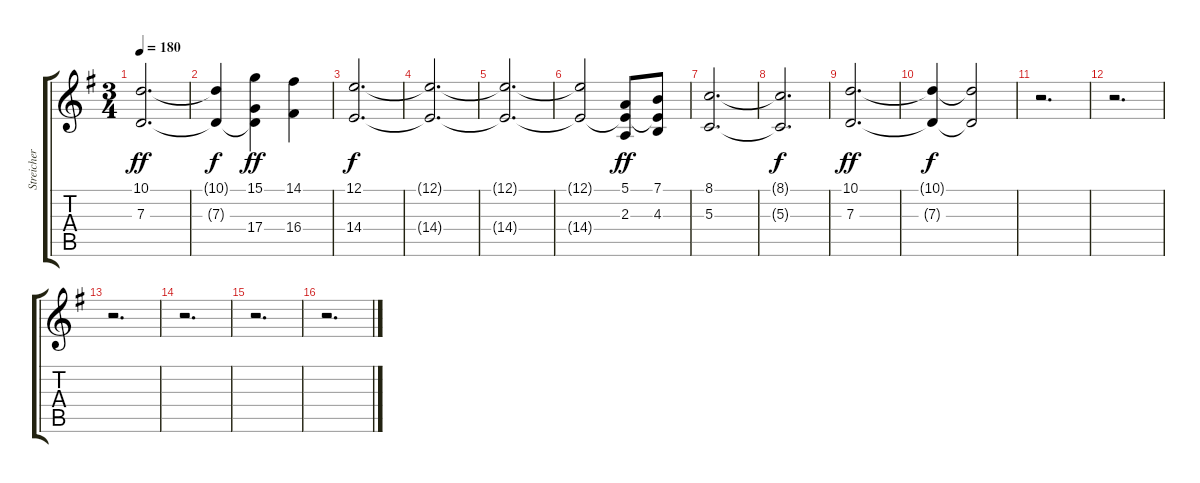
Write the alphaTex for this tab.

\track ("Streicher" "Streicher") {instrument stringensemble1 bank 48}
\staff {score tabs}
\tuning (E4 B3 G3 D3 A2 E2) {hide}
\ts (3 4)
\tempo 180
\clef g2
\ks eminor
(10.1 7.3).2{d dy ff} |
(10.1{t} 7.3{t}).4{dy f} (15.1 7.3{t} 17.4).4{dy ff} (14.1 16.4).4 |
(12.1 14.4).2{d dy f} |
(12.1{t} 14.4{t}).2{d} |
(12.1{t} 14.4{t}).2{d} |
(12.1{t} 14.4{t}).2 (5.1 2.3 14.4{t}).8{dy ff} (7.1 4.3 14.4{t}).8 |
(8.1 5.3).2{d} |
(8.1{t} 5.3{t}).2{d dy f} |
(10.1 7.3).2{d dy ff} |
(10.1{t} 7.3{t}).4{dy f} (10.1{t} 7.3{t}).2 |
r.2{d} |
r.2{d} |
r.2{d} |
r.2{d} |
r.2{d} |
r.2{d}
